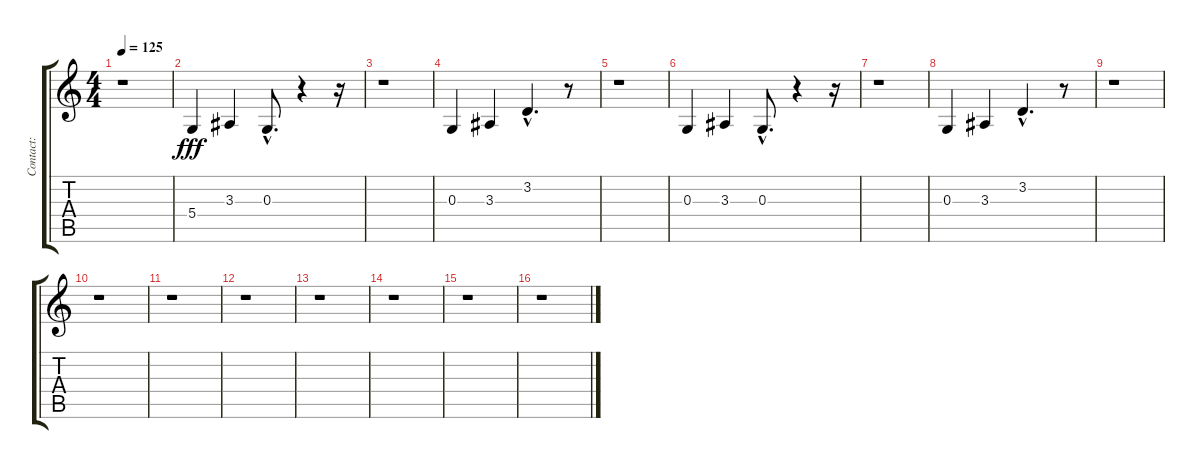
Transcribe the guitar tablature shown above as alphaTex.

\track ("Contact:" "Contact:") {instrument choiraahs}
\staff {score tabs}
\tuning (E4 B3 G3 D3 A2 E2) {hide}
\ts (4 4)
\tempo 125
\clef g2
\ks c
r.1{dy fff instrument choiraahs} |
5.4.4 3.3.4 0.3{hac}.8{d} r.4 r.16 |
r.1 |
0.3.4 3.3.4 3.2{hac}.4{d} r.8 |
r.1 |
0.3.4 3.3.4 0.3{hac}.8{d} r.4 r.16 |
r.1 |
0.3.4 3.3.4 3.2{hac}.4{d} r.8 |
r.1 |
r.1 |
r.1 |
r.1 |
r.1 |
r.1 |
r.1 |
r.1
